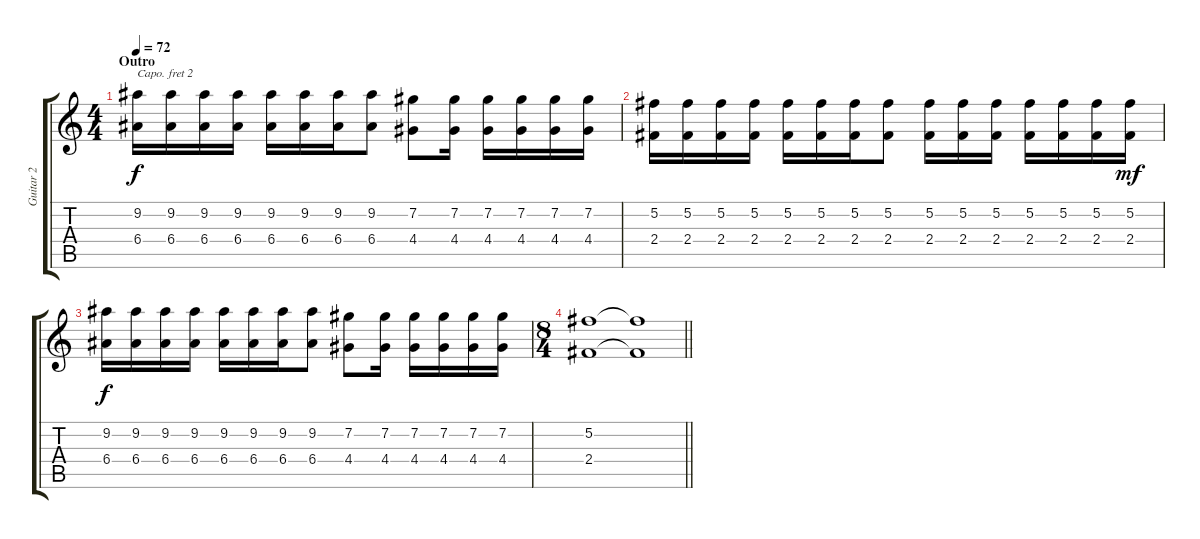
\track ("Guitar 2" "Guitar 2") {instrument acousticguitarsteel}
\staff {score tabs}
\capo 2
\tuning (E4 B3 G3 D3 A2 E2) {hide}
\ts (4 4)
\section ("" "Outro")
\tempo 72
\clef g2
\ks c
(9.2 6.4).16{dy f instrument acousticguitarsteel} (9.2 6.4).16 (9.2 6.4).16 (9.2 6.4).16 (9.2 6.4).16 (9.2 6.4).16 (9.2 6.4).16 (9.2 6.4).8 (7.2 4.4).8 (7.2 4.4).16 (7.2 4.4).16 (7.2 4.4).16 (7.2 4.4).16 (7.2 4.4).16 |
(5.2 2.4).16 (5.2 2.4).16 (5.2 2.4).16 (5.2 2.4).16 (5.2 2.4).16 (5.2 2.4).16 (5.2 2.4).16 (5.2 2.4).8 (5.2 2.4).16 (5.2 2.4).16 (5.2 2.4).16 (5.2 2.4).16 (5.2 2.4).16 (5.2 2.4).16 (5.2 2.4).16{dy mf} |
(9.2 6.4).16{dy f} (9.2 6.4).16 (9.2 6.4).16 (9.2 6.4).16 (9.2 6.4).16 (9.2 6.4).16 (9.2 6.4).16 (9.2 6.4).8 (7.2 4.4).8 (7.2 4.4).16 (7.2 4.4).16 (7.2 4.4).16 (7.2 4.4).16 (7.2 4.4).16 |
\ts (8 4)
\barLineRight lightlight
(5.2 2.4).1 (5.2{t} 2.4{t}).1
